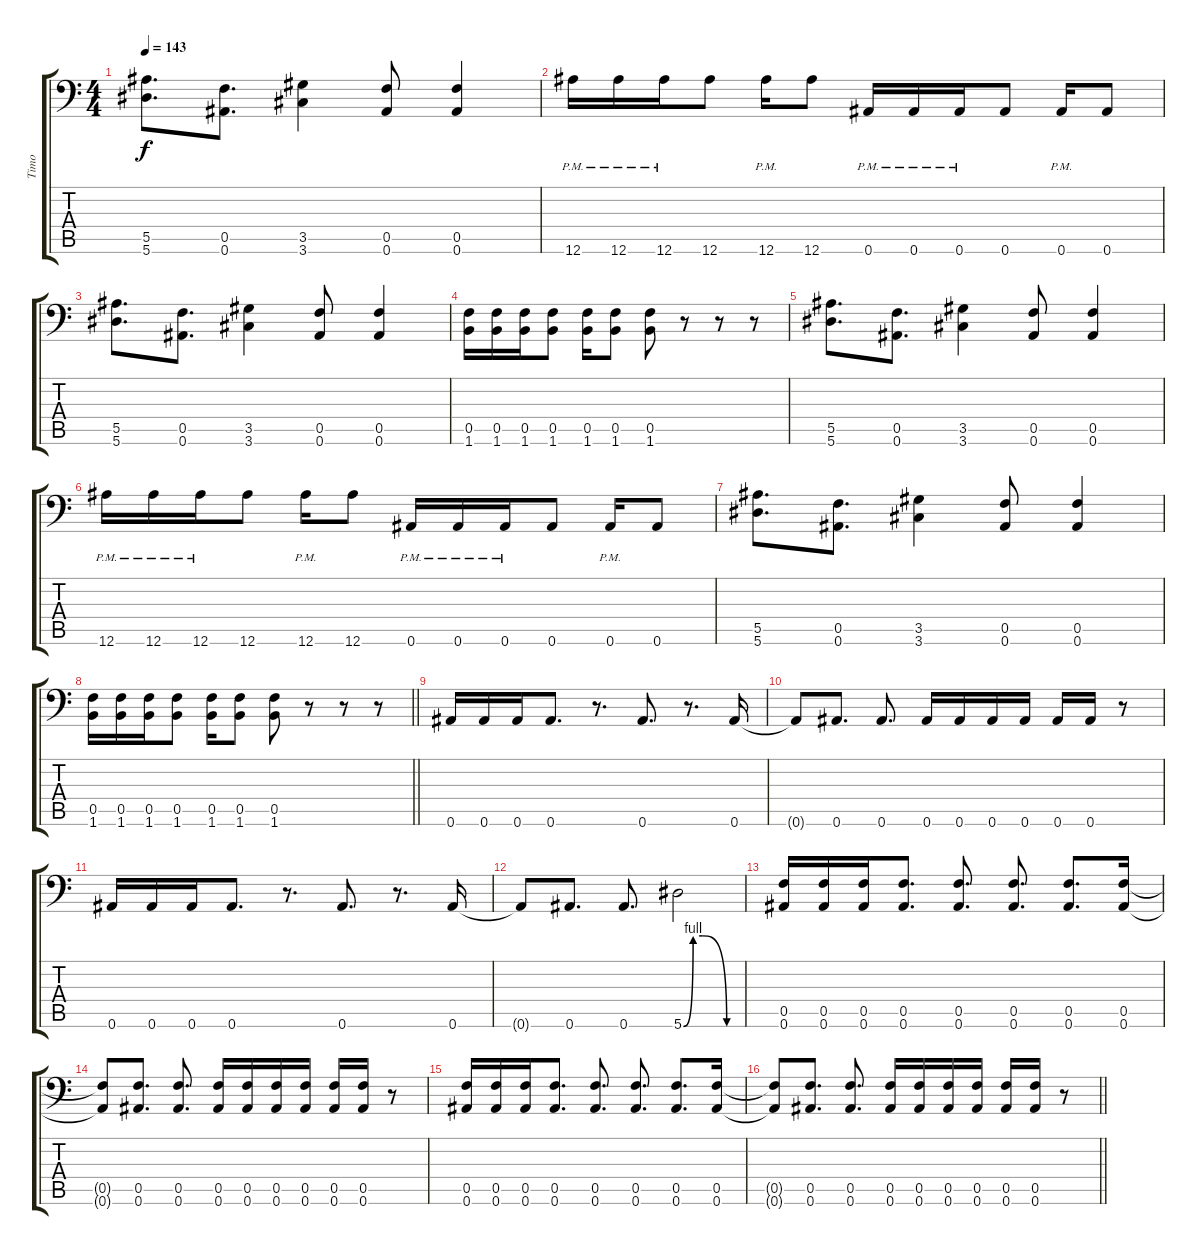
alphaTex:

\track ("Timo" "Timo") {instrument distortionguitar}
\staff {score tabs}
\tuning (C4 G3 Eb3 Bb2 F2 Bb1) {hide}
\ts (4 4)
\section ("" "")
\tempo 143
\clef f4
\ks c
(5.5 5.6).8{d dy f} (0.5 0.6).8{d} (3.5 3.6).4 (0.5 0.6).8 (0.5 0.6).4 |
12.6{pm}.16 12.6{pm}.16 12.6{pm}.16 12.6.8 12.6{pm}.16 12.6.8 0.6{pm}.16 0.6{pm}.16 0.6{pm}.16 0.6.8 0.6{pm}.16 0.6.8 |
(5.5 5.6).8{d} (0.5 0.6).8{d} (3.5 3.6).4 (0.5 0.6).8 (0.5 0.6).4 |
(0.5 1.6).16 (0.5 1.6).16 (0.5 1.6).16 (0.5 1.6).8 (0.5 1.6).16 (0.5 1.6).8 (0.5 1.6).8 r.8 r.8 r.8 |
(5.5 5.6).8{d} (0.5 0.6).8{d} (3.5 3.6).4 (0.5 0.6).8 (0.5 0.6).4 |
12.6{pm}.16 12.6{pm}.16 12.6{pm}.16 12.6.8 12.6{pm}.16 12.6.8 0.6{pm}.16 0.6{pm}.16 0.6{pm}.16 0.6.8 0.6{pm}.16 0.6.8 |
(5.5 5.6).8{d} (0.5 0.6).8{d} (3.5 3.6).4 (0.5 0.6).8 (0.5 0.6).4 |
\barLineRight lightlight
(0.5 1.6).16 (0.5 1.6).16 (0.5 1.6).16 (0.5 1.6).8 (0.5 1.6).16 (0.5 1.6).8 (0.5 1.6).8 r.8 r.8 r.8 |
\section ("" "")
0.6.16 0.6.16 0.6.16 0.6.8{d} r.8{d} 0.6.8{d} r.8{d} 0.6.16 |
0.6{t}.8 0.6.8{d} 0.6.8{d} 0.6.16 0.6.16 0.6.16 0.6.16 0.6.16 0.6.16 r.8 |
0.6.16 0.6.16 0.6.16 0.6.8{d} r.8{d} 0.6.8{d} r.8{d} 0.6.16 |
0.6{t}.8 0.6.8{d} 0.6.8{d} 5.6{be (custom 0 0 10 4 20 4 45 0 60 0)}.2 |
(0.5 0.6).16 (0.5 0.6).16 (0.5 0.6).16 (0.5 0.6).8{d} (0.5 0.6).8{d} (0.5 0.6).8{d} (0.5 0.6).8{d} (0.5 0.6).16 |
(0.5{t} 0.6{t}).8 (0.5 0.6).8{d} (0.5 0.6).8{d} (0.5 0.6).16 (0.5 0.6).16 (0.5 0.6).16 (0.5 0.6).16 (0.5 0.6).16 (0.5 0.6).16 r.8 |
(0.5 0.6).16 (0.5 0.6).16 (0.5 0.6).16 (0.5 0.6).8{d} (0.5 0.6).8{d} (0.5 0.6).8{d} (0.5 0.6).8{d} (0.5 0.6).16 |
\barLineRight lightlight
(0.5{t} 0.6{t}).8 (0.5 0.6).8{d} (0.5 0.6).8{d} (0.5 0.6).16 (0.5 0.6).16 (0.5 0.6).16 (0.5 0.6).16 (0.5 0.6).16 (0.5 0.6).16 r.8
